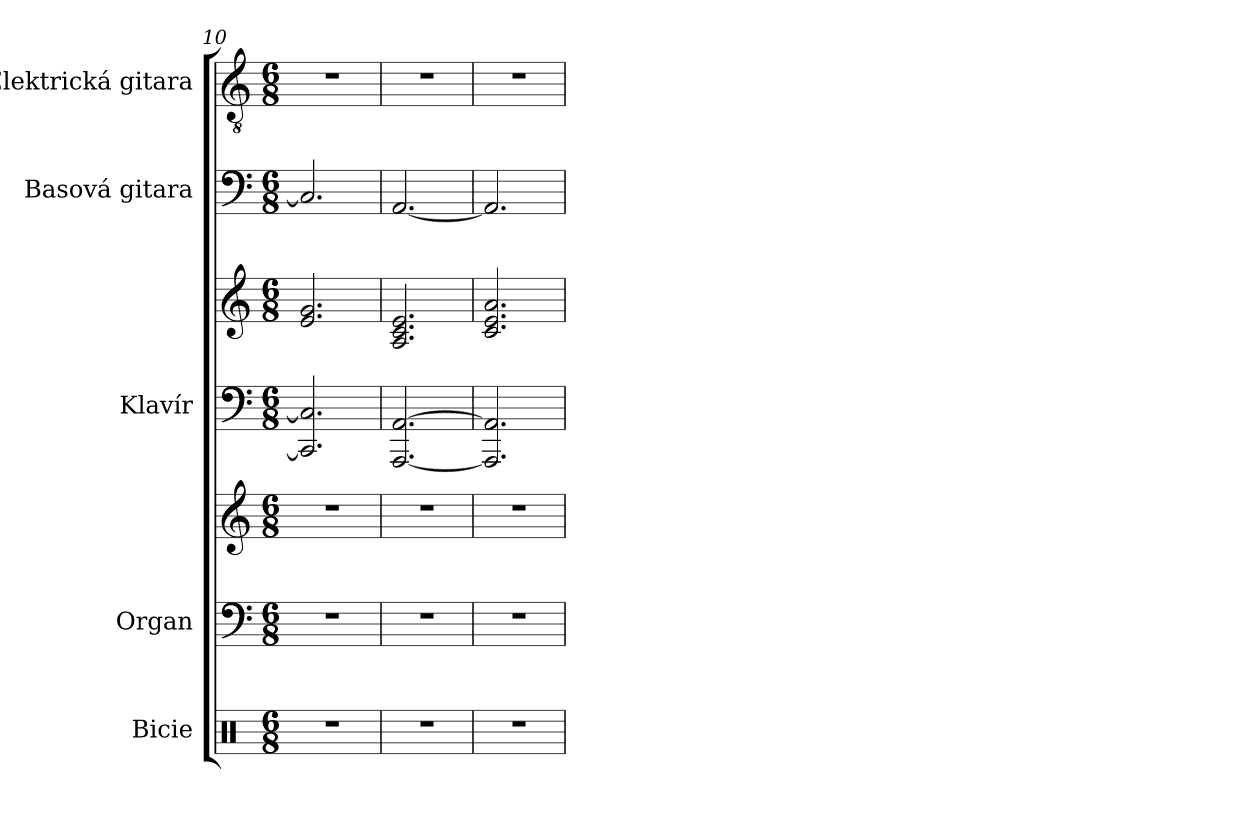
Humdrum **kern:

**kern	**kern	**kern	**kern	**kern	**kern	**kern
*part5	*part4	*part4	*part3	*part3	*part2	*part1
*staff7	*staff6	*staff5	*staff4	*staff3	*staff2	*staff1
*I"Bicie	*I"Organ	*	*I"Klavír	*	*I"Basová gitara	*I"Elektrická gitara
*	*I'Org.	*	*I'Kl.	*	*	*
*clefX	*clefF4	*clefG2	*clefF4	*clefG2	*clefF4	*clefGv2
*	*	*	*	*	*ITrd7c12	*
*k[]	*k[]	*k[]	*k[]	*k[]	*k[]	*k[]
*M6/8	*M6/8	*M6/8	*M6/8	*M6/8	*M6/8	*M6/8
=10	=10	=10	=10	=10	=10	=10
2.r	2.r	2.r	2.CC/] 2.C/]	2.e/ 2.g/	2.CC/]	2.r
=11	=11	=11	=11	=11	=11	=11
2.r	2.r	2.r	[2.AAA/ [2.AA/	2.A/ 2.c/ 2.e/	[2.AAA/	2.r
!!LO:PB:g=z
=12	=12	=12	=12	=12	=12	=12
2.r	2.r	2.r	2.AAA/] 2.AA/]	2.c/ 2.e/ 2.a/	2.AAA/]	2.r
=	=	=	=	=	=	=
*-	*-	*-	*-	*-	*-	*-
